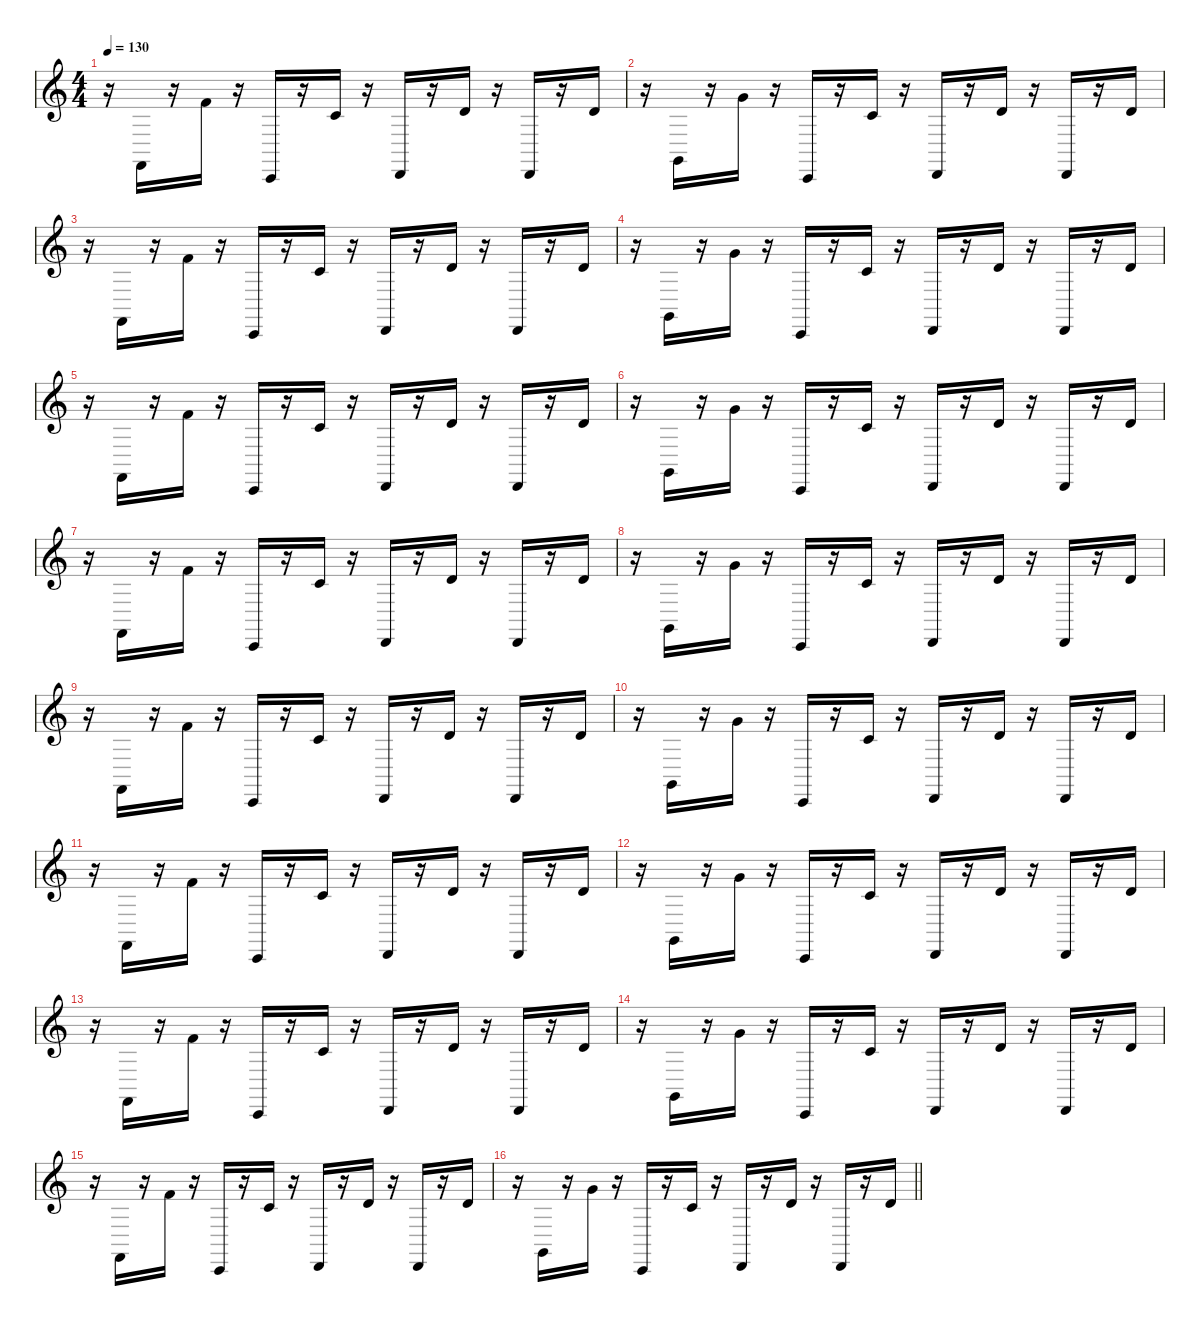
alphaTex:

\defaultSystemsLayout 4
\hideDynamics
\bracketExtendMode nobrackets
\singleTrackTrackNamePolicy hidden
\multiTrackTrackNamePolicy hidden
\otherSystemsTrackNameOrientation horizontal
\track ("Synth 1b" "led.synth.") {defaultSystemsLayout 4 solo instrument lead8bassandlead}
\staff {score}
\tuning (E4 B3 G3 D3 A2 E2 B1)
\ts (4 4)
\tempo 130
\clef g2
\ks c
r.16{dy f beam Down} 1.6.16{beam Up} r.16{beam Up} 1.1.16{beam Up} r.16{beam Up} 1.7.16{beam Up} r.16{beam Up} 1.2.16{beam Up} r.16{beam Up} 3.7.16{beam Up} r.16{beam Up} 3.2.16{beam Up} r.16{beam Up} 3.7.16{beam Up} r.16{beam Up} 3.2.16{beam Up} |
r.16{beam Down} 3.6.16{beam Up} r.16{beam Up} 3.1.16{beam Up} r.16{beam Up} 1.7.16{beam Up} r.16{beam Up} 1.2.16{beam Up} r.16{beam Up} 3.7.16{beam Up} r.16{beam Up} 3.2.16{beam Up} r.16{beam Up} 3.7.16{beam Up} r.16{beam Up} 3.2.16{beam Up} |
r.16{beam Down} 1.6.16{beam Up} r.16{beam Up} 1.1.16{beam Up} r.16{beam Up} 1.7.16{beam Up} r.16{beam Up} 1.2.16{beam Up} r.16{beam Up} 3.7.16{beam Up} r.16{beam Up} 3.2.16{beam Up} r.16{beam Up} 3.7.16{beam Up} r.16{beam Up} 3.2.16{beam Up} |
r.16{beam Down} 3.6.16{beam Up} r.16{beam Up} 3.1.16{beam Up} r.16{beam Up} 1.7.16{beam Up} r.16{beam Up} 1.2.16{beam Up} r.16{beam Up} 3.7.16{beam Up} r.16{beam Up} 3.2.16{beam Up} r.16{beam Up} 3.7.16{beam Up} r.16{beam Up} 3.2.16{beam Up} |
r.16{beam Down} 1.6.16{beam Up} r.16{beam Up} 1.1.16{beam Up} r.16{beam Up} 1.7.16{beam Up} r.16{beam Up} 1.2.16{beam Up} r.16{beam Up} 3.7.16{beam Up} r.16{beam Up} 3.2.16{beam Up} r.16{beam Up} 3.7.16{beam Up} r.16{beam Up} 3.2.16{beam Up} |
r.16{beam Down} 3.6.16{beam Up} r.16{beam Up} 3.1.16{beam Up} r.16{beam Up} 1.7.16{beam Up} r.16{beam Up} 1.2.16{beam Up} r.16{beam Up} 3.7.16{beam Up} r.16{beam Up} 3.2.16{beam Up} r.16{beam Up} 3.7.16{beam Up} r.16{beam Up} 3.2.16{beam Up} |
r.16{beam Down} 1.6.16{beam Up} r.16{beam Up} 1.1.16{beam Up} r.16{beam Up} 1.7.16{beam Up} r.16{beam Up} 1.2.16{beam Up} r.16{beam Up} 3.7.16{beam Up} r.16{beam Up} 3.2.16{beam Up} r.16{beam Up} 3.7.16{beam Up} r.16{beam Up} 3.2.16{beam Up} |
r.16{beam Down} 3.6.16{beam Up} r.16{beam Up} 3.1.16{beam Up} r.16{beam Up} 1.7.16{beam Up} r.16{beam Up} 1.2.16{beam Up} r.16{beam Up} 3.7.16{beam Up} r.16{beam Up} 3.2.16{beam Up} r.16{beam Up} 3.7.16{beam Up} r.16{beam Up} 3.2.16{beam Up} |
r.16{beam Down} 1.6.16{beam Up} r.16{beam Up} 1.1.16{beam Up} r.16{beam Up} 1.7.16{beam Up} r.16{beam Up} 1.2.16{beam Up} r.16{beam Up} 3.7.16{beam Up} r.16{beam Up} 3.2.16{beam Up} r.16{beam Up} 3.7.16{beam Up} r.16{beam Up} 3.2.16{beam Up} |
r.16{beam Down} 3.6.16{beam Up} r.16{beam Up} 3.1.16{beam Up} r.16{beam Up} 1.7.16{beam Up} r.16{beam Up} 1.2.16{beam Up} r.16{beam Up} 3.7.16{beam Up} r.16{beam Up} 3.2.16{beam Up} r.16{beam Up} 3.7.16{beam Up} r.16{beam Up} 3.2.16{beam Up} |
r.16{beam Down} 1.6.16{beam Up} r.16{beam Up} 1.1.16{beam Up} r.16{beam Up} 1.7.16{beam Up} r.16{beam Up} 1.2.16{beam Up} r.16{beam Up} 3.7.16{beam Up} r.16{beam Up} 3.2.16{beam Up} r.16{beam Up} 3.7.16{beam Up} r.16{beam Up} 3.2.16{beam Up} |
r.16{beam Down} 3.6.16{beam Up} r.16{beam Up} 3.1.16{beam Up} r.16{beam Up} 1.7.16{beam Up} r.16{beam Up} 1.2.16{beam Up} r.16{beam Up} 3.7.16{beam Up} r.16{beam Up} 3.2.16{beam Up} r.16{beam Up} 3.7.16{beam Up} r.16{beam Up} 3.2.16{beam Up} |
r.16{beam Down} 1.6.16{beam Up} r.16{beam Up} 1.1.16{beam Up} r.16{beam Up} 1.7.16{beam Up} r.16{beam Up} 1.2.16{beam Up} r.16{beam Up} 3.7.16{beam Up} r.16{beam Up} 3.2.16{beam Up} r.16{beam Up} 3.7.16{beam Up} r.16{beam Up} 3.2.16{beam Up} |
r.16{beam Down} 3.6.16{beam Up} r.16{beam Up} 3.1.16{beam Up} r.16{beam Up} 1.7.16{beam Up} r.16{beam Up} 1.2.16{beam Up} r.16{beam Up} 3.7.16{beam Up} r.16{beam Up} 3.2.16{beam Up} r.16{beam Up} 3.7.16{beam Up} r.16{beam Up} 3.2.16{beam Up} |
r.16{beam Down} 1.6.16{beam Up} r.16{beam Up} 1.1.16{beam Up} r.16{beam Up} 1.7.16{beam Up} r.16{beam Up} 1.2.16{beam Up} r.16{beam Up} 3.7.16{beam Up} r.16{beam Up} 3.2.16{beam Up} r.16{beam Up} 3.7.16{beam Up} r.16{beam Up} 3.2.16{beam Up} |
\barLineRight lightlight
r.16{beam Down} 3.6.16{beam Up} r.16{beam Up} 3.1.16{beam Up} r.16{beam Up} 1.7.16{beam Up} r.16{beam Up} 1.2.16{beam Up} r.16{beam Up} 3.7.16{beam Up} r.16{beam Up} 3.2.16{beam Up} r.16{beam Up} 3.7.16{beam Up} r.16{beam Up} 3.2.16{beam Up}
